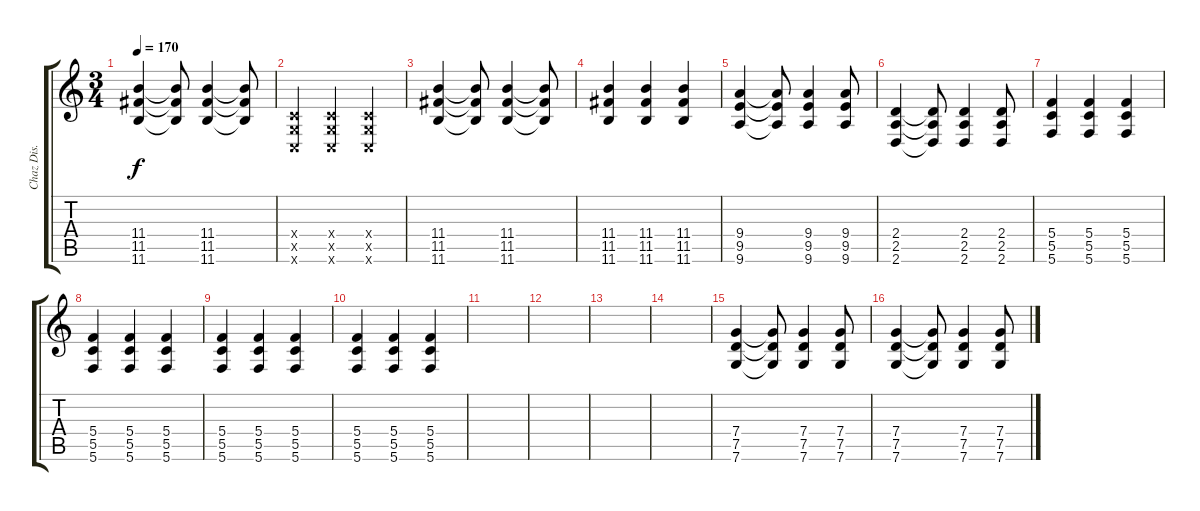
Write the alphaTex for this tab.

\track ("Chaz Dis." "Chaz Dis.") {instrument distortionguitar}
\staff {score tabs}
\tuning (D4 A3 F3 C3 G2 C2) {hide}
\ts (3 4)
\tempo 170
\clef g2
\ks c
(11.4 11.5 11.6).4{dy f} (11.4{t} 11.5{t} 11.6{t}).8 (11.4 11.5 11.6).4 (11.4{t} 11.5{t} 11.6{t}).8 |
(0.4{x} 0.5{x} 0.6{x}).4 (0.4{x} 0.5{x} 0.6{x}).4 (0.4{x} 0.5{x} 0.6{x}).4 |
(11.4 11.5 11.6).4 (11.4{t} 11.5{t} 11.6{t}).8 (11.4 11.5 11.6).4 (11.4{t} 11.5{t} 11.6{t}).8 |
(11.4 11.5 11.6).4 (11.4 11.5 11.6).4 (11.4 11.5 11.6).4 |
(9.4 9.5 9.6).4 (9.4{t} 9.5{t} 9.6{t}).8 (9.4 9.5 9.6).4 (9.4 9.5 9.6).8 |
(2.4 2.5 2.6).4 (2.4{t} 2.5{t} 2.6{t}).8 (2.4 2.5 2.6).4 (2.4 2.5 2.6).8 |
(5.4 5.5 5.6).4 (5.4 5.5 5.6).4 (5.4 5.5 5.6).4 |
(5.4 5.5 5.6).4 (5.4 5.5 5.6).4 (5.4 5.5 5.6).4 |
(5.4 5.5 5.6).4 (5.4 5.5 5.6).4 (5.4 5.5 5.6).4 |
(5.4 5.5 5.6).4 (5.4 5.5 5.6).4 (5.4 5.5 5.6).4 |
|
|
|
|
(7.4 7.5 7.6).4 (7.4{t} 7.5{t} 7.6{t}).8 (7.4 7.5 7.6).4 (7.4 7.5 7.6).8 |
(7.4 7.5 7.6).4 (7.4{t} 7.5{t} 7.6{t}).8 (7.4 7.5 7.6).4 (7.4 7.5 7.6).8
